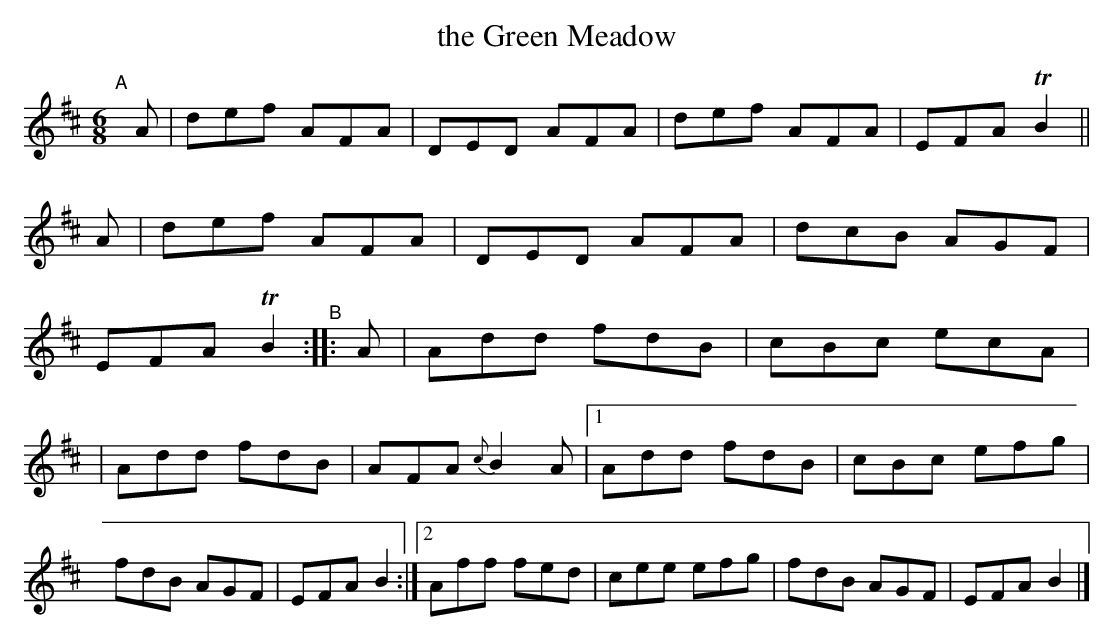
X:1
T: the Green Meadow
M: 6/8
L: 1/8
K: D
"^A"[|] A |\
def AFA | DED AFA | def AFA | EFA TB2 ||\
A | def AFA | DED AFA | dcB AGF | EFA TB2 \
"^B":: A | Add fdB | cBc ecA |
| Add fdB | AFA {c}B2A |\
[1 Add fdB | cBc efg | fdB AGF | EFA B2 :|\
[2 Aff fed | cee efg | fdB AGF | EFA B2 |]
